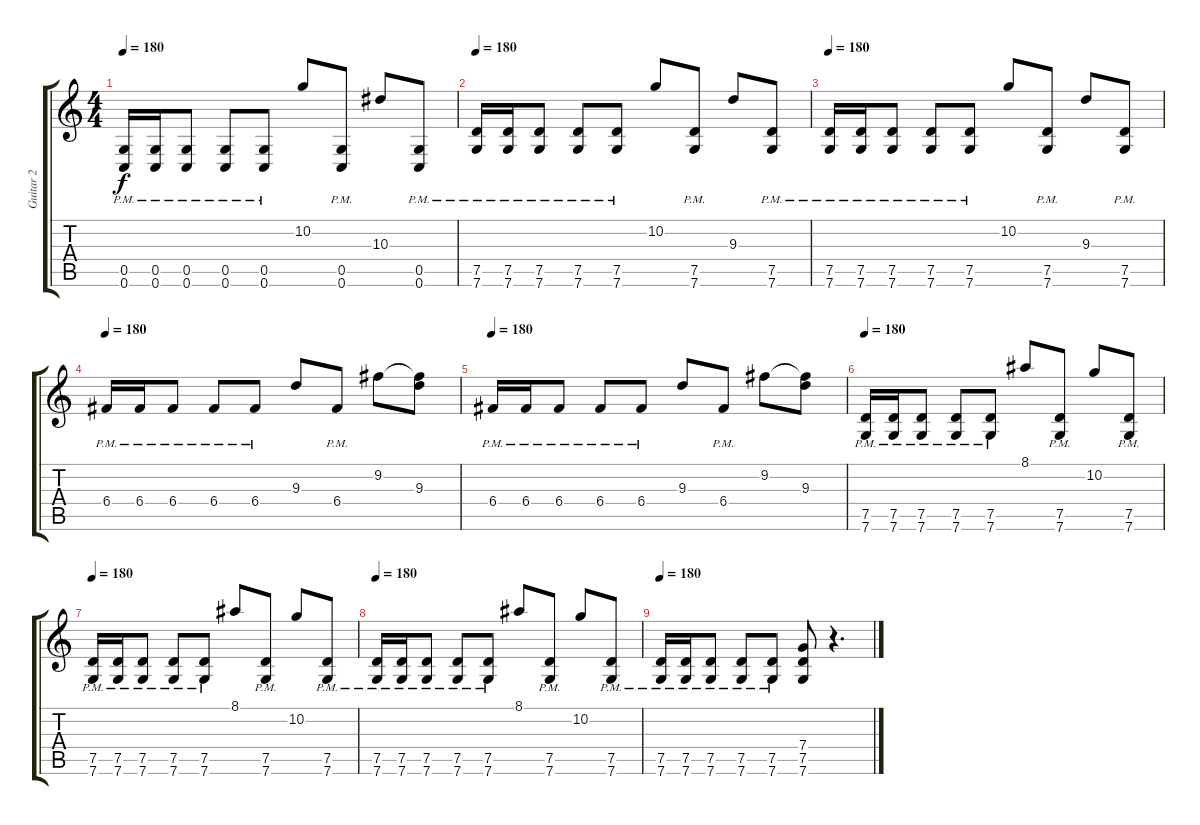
\track ("Guitar 2" "Guitar 2") {instrument distortionguitar}
\staff {score tabs}
\tuning (D4 A3 F3 C3 G2 C2) {hide}
\ts (4 4)
\tempo 180
\clef g2
\ks c
(0.5{pm} 0.6{pm}).16{dy f} (0.5{pm} 0.6{pm}).16 (0.5{pm} 0.6{pm}).8 (0.5{pm} 0.6{pm}).8 (0.5{pm} 0.6{pm}).8 10.2.8 (0.5{pm} 0.6{pm}).8 10.3.8 (0.5{pm} 0.6{pm}).8 |
\tempo 180
(7.5{pm} 7.6{pm}).16 (7.5{pm} 7.6{pm}).16 (7.5{pm} 7.6{pm}).8 (7.5{pm} 7.6{pm}).8 (7.5{pm} 7.6{pm}).8 10.2.8 (7.5{pm} 7.6{pm}).8 9.3.8 (7.5{pm} 7.6{pm}).8 |
\tempo 180
(7.5{pm} 7.6{pm}).16 (7.5{pm} 7.6{pm}).16 (7.5{pm} 7.6{pm}).8 (7.5{pm} 7.6{pm}).8 (7.5{pm} 7.6{pm}).8 10.2.8 (7.5{pm} 7.6{pm}).8 9.3.8 (7.5{pm} 7.6{pm}).8 |
\tempo 180
6.4{pm}.16 6.4{pm}.16 6.4{pm}.8 6.4{pm}.8 6.4{pm}.8 9.3.8 6.4{pm}.8 9.2.8 (9.2{t} 9.3).8 |
\tempo 180
6.4{pm}.16 6.4{pm}.16 6.4{pm}.8 6.4{pm}.8 6.4{pm}.8 9.3.8 6.4{pm}.8 9.2.8 (9.2{t} 9.3).8 |
\tempo 180
(7.5{pm} 7.6{pm}).16 (7.5{pm} 7.6{pm}).16 (7.5{pm} 7.6{pm}).8 (7.5{pm} 7.6{pm}).8 (7.5{pm} 7.6{pm}).8 8.1.8 (7.5{pm} 7.6{pm}).8 10.2.8 (7.5{pm} 7.6{pm}).8 |
\tempo 180
(7.5{pm} 7.6{pm}).16 (7.5{pm} 7.6{pm}).16 (7.5{pm} 7.6{pm}).8 (7.5{pm} 7.6{pm}).8 (7.5{pm} 7.6{pm}).8 8.1.8 (7.5{pm} 7.6{pm}).8 10.2.8 (7.5{pm} 7.6{pm}).8 |
\tempo 180
(7.5{pm} 7.6{pm}).16 (7.5{pm} 7.6{pm}).16 (7.5{pm} 7.6{pm}).8 (7.5{pm} 7.6{pm}).8 (7.5{pm} 7.6{pm}).8 8.1.8 (7.5{pm} 7.6{pm}).8 10.2.8 (7.5{pm} 7.6{pm}).8 |
\tempo 180
(7.5{pm} 7.6{pm}).16 (7.5{pm} 7.6{pm}).16 (7.5{pm} 7.6{pm}).8 (7.5{pm} 7.6{pm}).8 (7.5{pm} 7.6{pm}).8 (7.4 7.5 7.6).8 r.4{d}
